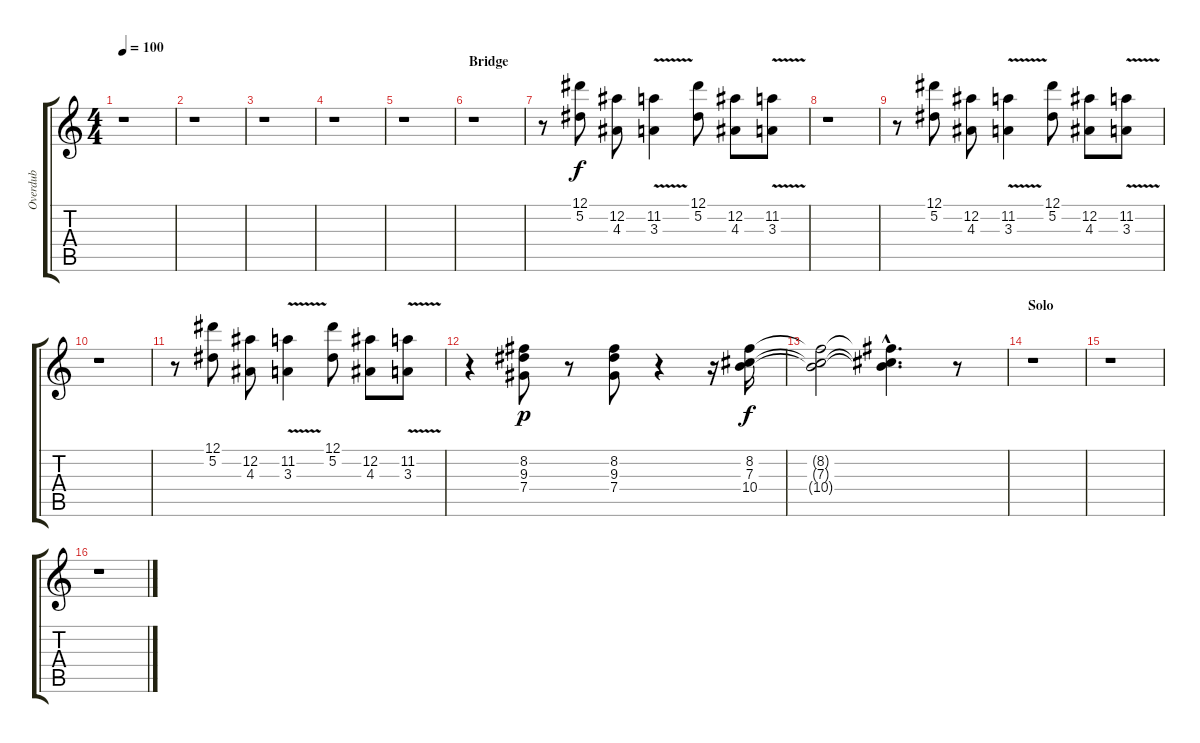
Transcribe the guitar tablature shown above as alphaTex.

\track ("Overdub" "Overdub") {instrument overdrivenguitar}
\staff {score tabs}
\tuning (Eb4 Bb3 Gb3 Db3 Ab2 Eb2) {hide}
\ts (4 4)
\tempo 100
\clef g2
\ks c
r.1{dy f} |
r.1 |
r.1 |
r.1 |
r.1 |
\section ("" "Bridge")
r.1 |
r.8 (12.1 5.2).8 (12.2 4.3).8 (11.2{v} 3.3).4 (12.1 5.2).8 (12.2 4.3).8 (11.2{v} 3.3).8 |
r.1 |
r.8 (12.1 5.2).8 (12.2 4.3).8 (11.2{v} 3.3).4 (12.1 5.2).8 (12.2 4.3).8 (11.2{v} 3.3).8 |
r.1 |
r.8 (12.1 5.2).8 (12.2 4.3).8 (11.2{v} 3.3).4 (12.1 5.2).8 (12.2 4.3).8 (11.2{v} 3.3).8 |
r.4 (8.2 9.3 7.4).8{dy p} r.8 (8.2 9.3 7.4).8 r.4 r.16 (8.2 7.3 10.4).16{dy f} |
(8.2{t} 7.3{t} 10.4{t}).2 (8.2{hac t} 7.3{hac t} 10.4{hac t}).4{d} r.8 |
\section ("" "Solo")
r.1 |
r.1 |
r.1
